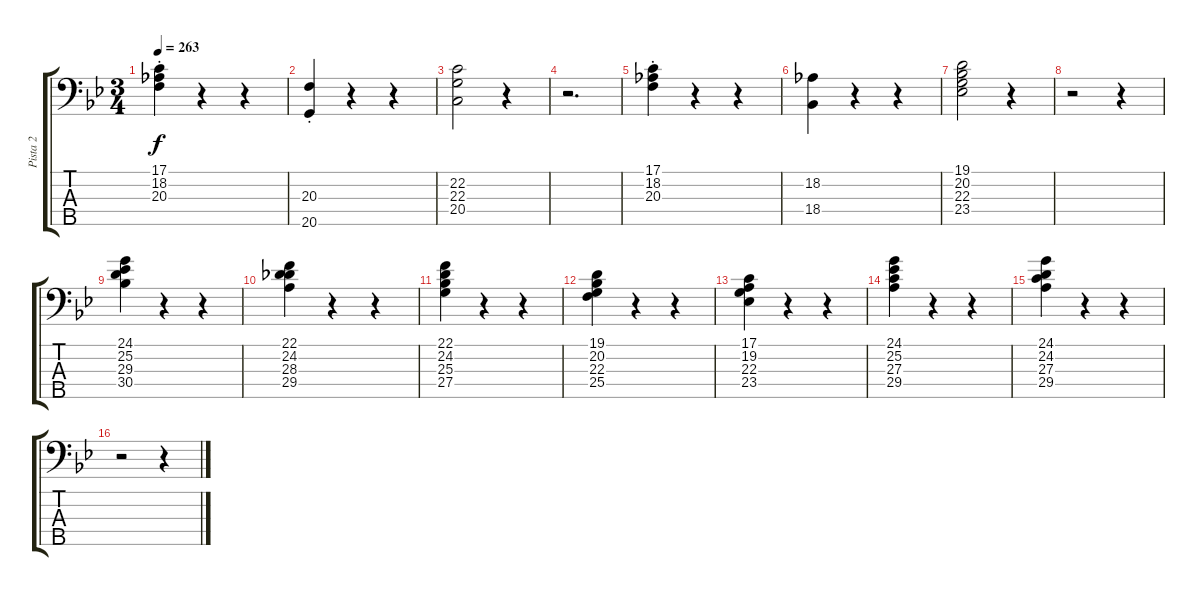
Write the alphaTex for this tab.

\track ("Pista 2" "Pista 2") {instrument acousticgrandpiano}
\staff {score tabs}
\tuning (G2 D2 A1 E1 B0) {hide}
\ts (3 4)
\tempo 263
\clef f4
\ks bb
(17.1{st} 18.2{st} 20.3{st}).4{dy f} r.4 r.4 |
(20.3{st} 20.5{st}).4 r.4 r.4 |
(22.2 22.3 20.4).2 r.4 |
r.2{d} |
(17.1{st} 18.2{st} 20.3{st}).4 r.4 r.4 |
(18.2 18.4).4 r.4 r.4 |
(19.1 20.2 22.3 23.4).2 r.4 |
r.2 r.4 |
(24.1 25.2 29.3 30.4).4 r.4 r.4 |
(22.1 24.2 28.3 29.4).4 r.4 r.4 |
(22.1 24.2 25.3 27.4).4 r.4 r.4 |
(19.1 20.2 22.3 25.4).4 r.4 r.4 |
(17.1 19.2 22.3 23.4).4 r.4 r.4 |
(24.1 25.2 27.3 29.4).4 r.4 r.4 |
(24.1 24.2 27.3 29.4).4 r.4 r.4 |
r.2 r.4
